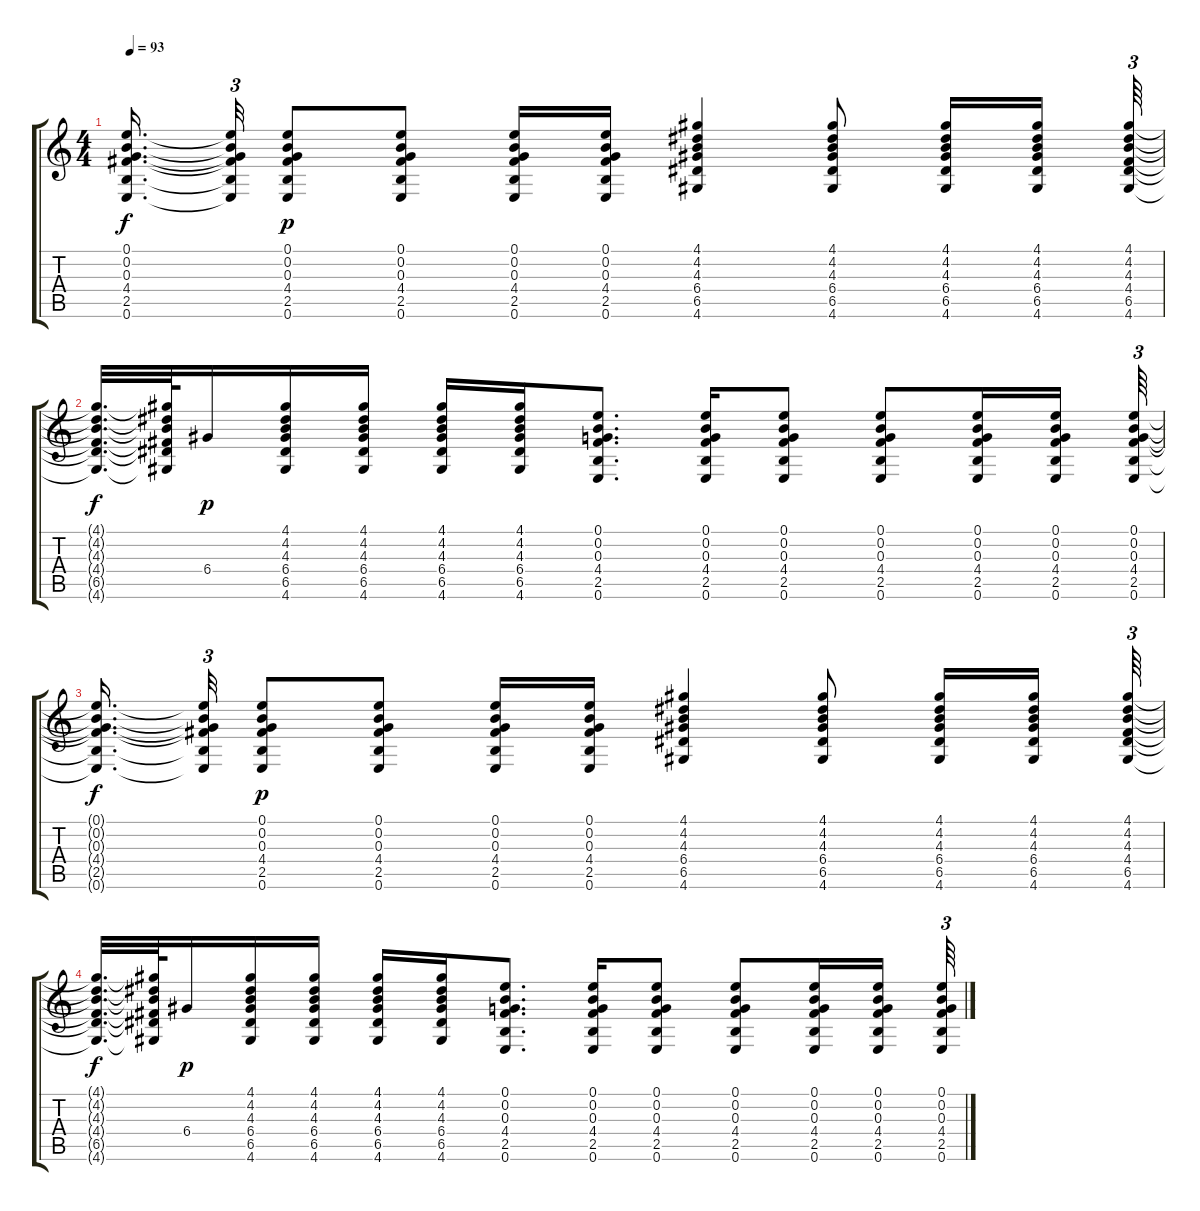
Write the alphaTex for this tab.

\track "" {instrument acousticguitarsteel}
\staff {score tabs}
\tuning (E4 B3 G3 D3 A2 E2) {hide}
\ts (4 4)
\tempo 93
\clef g2
\ks c
(0.1{t} 0.2{t} 0.3{t} 4.4{t} 2.5{t} 0.6{t}).16{d dy f beam splitsecondary} (0.1{t} 0.2{t} 0.3{t} 4.4{t} 2.5{t} 0.6{t}).32{tu (3 2)} (0.1 0.2 0.3 4.4 2.5 0.6).8{dy p} (0.1 0.2 0.3 4.4 2.5 0.6).8 (0.1 0.2 0.3 4.4 2.5 0.6).16 (0.1 0.2 0.3 4.4 2.5 0.6).16 (4.1 4.2 4.3 6.4 6.5 4.6).4 (4.1 4.2 4.3 6.4 6.5 4.6).8 (4.1 4.2 4.3 6.4 6.5 4.6).16 (4.1 4.2 4.3 6.4 6.5 4.6).16{beam splitsecondary} (4.1 4.2 4.3 4.4 6.5 4.6).64{tu (3 2)} |
(4.1{t} 4.2{t} 4.3{t} 4.4{t} 6.5{t} 4.6{t}).32{d dy f} (4.1{t} 4.2{t} 4.3{t} 4.4{t} 6.5{t} 4.6{t}).64 6.4.16{dy p} (4.1 4.2 4.3 6.4 6.5 4.6).16 (4.1 4.2 4.3 6.4 6.5 4.6).16 (4.1 4.2 4.3 6.4 6.5 4.6).16 (4.1 4.2 4.3 6.4 6.5 4.6).16 (0.1 0.2 0.3 4.4 2.5 0.6).8{d} (0.1 0.2 0.3 4.4 2.5 0.6).16 (0.1 0.2 0.3 4.4 2.5 0.6).8 (0.1 0.2 0.3 4.4 2.5 0.6).8 (0.1 0.2 0.3 4.4 2.5 0.6).16 (0.1 0.2 0.3 4.4 2.5 0.6).16 (0.1 0.2 0.3 4.4 2.5 0.6).64{tu (3 2)} |
(0.1{t} 0.2{t} 0.3{t} 4.4{t} 2.5{t} 0.6{t}).16{d dy f beam splitsecondary} (0.1{t} 0.2{t} 0.3{t} 4.4{t} 2.5{t} 0.6{t}).32{tu (3 2)} (0.1 0.2 0.3 4.4 2.5 0.6).8{dy p} (0.1 0.2 0.3 4.4 2.5 0.6).8 (0.1 0.2 0.3 4.4 2.5 0.6).16 (0.1 0.2 0.3 4.4 2.5 0.6).16 (4.1 4.2 4.3 6.4 6.5 4.6).4 (4.1 4.2 4.3 6.4 6.5 4.6).8 (4.1 4.2 4.3 6.4 6.5 4.6).16 (4.1 4.2 4.3 6.4 6.5 4.6).16{beam splitsecondary} (4.1 4.2 4.3 4.4 6.5 4.6).64{tu (3 2)} |
(4.1{t} 4.2{t} 4.3{t} 4.4{t} 6.5{t} 4.6{t}).32{d dy f} (4.1{t} 4.2{t} 4.3{t} 4.4{t} 6.5{t} 4.6{t}).64 6.4.16{dy p} (4.1 4.2 4.3 6.4 6.5 4.6).16 (4.1 4.2 4.3 6.4 6.5 4.6).16 (4.1 4.2 4.3 6.4 6.5 4.6).16 (4.1 4.2 4.3 6.4 6.5 4.6).16 (0.1 0.2 0.3 4.4 2.5 0.6).8{d} (0.1 0.2 0.3 4.4 2.5 0.6).16 (0.1 0.2 0.3 4.4 2.5 0.6).8 (0.1 0.2 0.3 4.4 2.5 0.6).8 (0.1 0.2 0.3 4.4 2.5 0.6).16 (0.1 0.2 0.3 4.4 2.5 0.6).16 (0.1 0.2 0.3 4.4 2.5 0.6).64{tu (3 2)}
